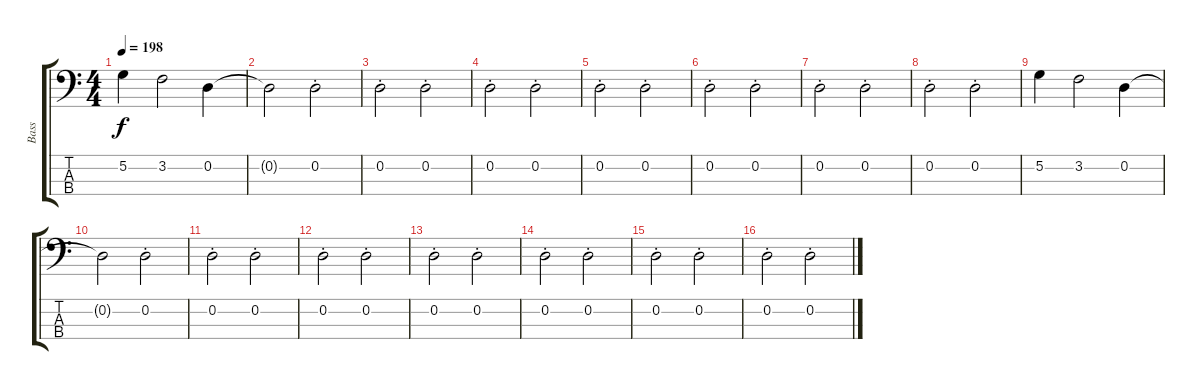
\track ("Bass" "Bass") {instrument electricbassfinger}
\staff {score tabs}
\tuning (G2 D2 A1 E1) {hide}
\ts (4 4)
\tempo 198
\clef f4
\ks c
5.2.4{dy f} 3.2.2 0.2.4 |
0.2{t}.2 0.2{st}.2 |
0.2{st}.2 0.2{st}.2 |
0.2{st}.2 0.2{st}.2 |
0.2{st}.2 0.2{st}.2 |
0.2{st}.2 0.2{st}.2 |
0.2{st}.2 0.2{st}.2 |
0.2{st}.2 0.2{st}.2 |
5.2.4 3.2.2 0.2.4 |
0.2{t}.2 0.2{st}.2 |
0.2{st}.2 0.2{st}.2 |
0.2{st}.2 0.2{st}.2 |
0.2{st}.2 0.2{st}.2 |
0.2{st}.2 0.2{st}.2 |
0.2{st}.2 0.2{st}.2 |
0.2{st}.2 0.2{st}.2
